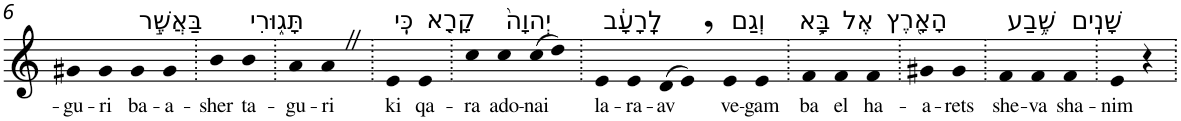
**kern	**text
*part1	*part1
*staff1	*staff1
*I"Piano	*
*I'Pno	*
!!LO:PB:g=z
*clefG2	*
*k[]	*
=6	=6
!	!LO:LY:b
4g#X	-gu-
!	!LO:LY:b
4g#	-ri
!LO:TX:a:t=בַּאֲשֶׁ֣ר	!
!	!LO:LY:b
4g#	ba-
!	!LO:LY:b
4g#	-a-
=7.	=7.
!	!LO:LY:b
4b	-sher
!LO:TX:a:t=תָּג֑וּרִי	!
!	!LO:LY:b
4b	ta-
=8.	=8.
!	!LO:LY:b
4a	-gu-
!	!LO:LY:b
4aZ	-ri
=9.	=9.
!LO:TX:a:t=כִּֽי	!
!	!LO:LY:b
4e	ki
!LO:TX:a:t=קָרָ֤א	!
!	!LO:LY:b
4e	qa-
=10.	=10.
!	!LO:LY:b
4cc	-ra
!LO:TX:a:t=יְהוָה֙	!
!	!LO:LY:b
4cc	ado-
!	!LO:LY:b
(>8cc	-nai
8dd)	.
=11.	=11.
!LO:TX:a:t=לָֽרָעָ֔ב	!
!	!LO:LY:b
4e	la-
!	!LO:LY:b
4e	-ra-
!	!LO:LY:b
(>8d	-av
8e,)	.
!LO:TX:a:t=וְגַם	!
!	!LO:LY:b
4e	ve-
!	!LO:LY:b
4e	-gam
=12.	=12.
!LO:TX:a:t=בָּ֥א	!
!	!LO:LY:b
4f	ba
!LO:TX:a:t=אֶל	!
!	!LO:LY:b
4f	el
!LO:TX:a:t=הָאָ֖רֶץ	!
!	!LO:LY:b
4f	ha-
=13.	=13.
!	!LO:LY:b
4g#X	-a-
!	!LO:LY:b
4g#	-rets
=14.	=14.
!LO:TX:a:t=שֶׁ֥בַע	!
!	!LO:LY:b
4f	she-
!	!LO:LY:b
4f	-va
!LO:TX:a:t=שָׁנִֽים	!
!	!LO:LY:b
4f	sha-
=15.	=15.
!	!LO:LY:b
4e	-nim
4r	.
=.	=.
*-	*-
